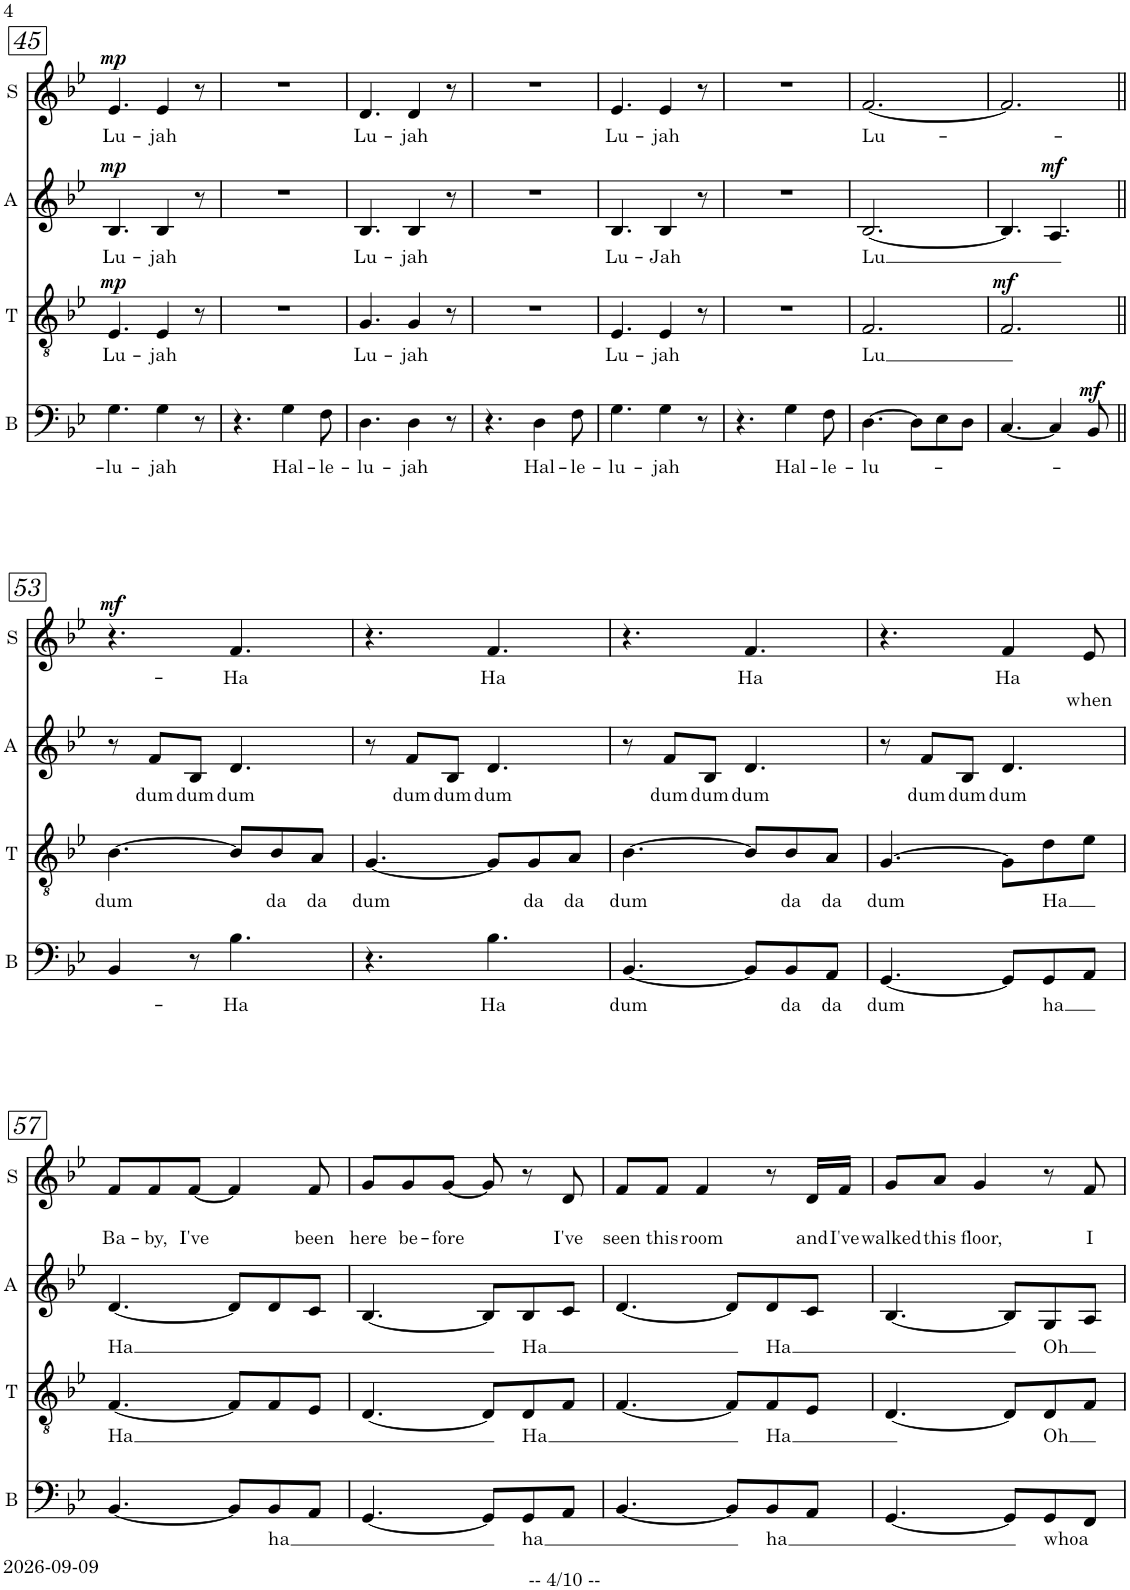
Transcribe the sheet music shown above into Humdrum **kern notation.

**kern	**text	**dynam	**kern	**text	**dynam	**kern	**text	**dynam	**kern	**text	**text	**dynam
*part4	*part4	*part4	*part3	*part3	*part3	*part2	*part2	*part2	*part1	*part1	*part1	*part1
*staff4	*staff4	*staff4	*staff3	*staff3	*staff3	*staff2	*staff2	*staff2	*staff1	*staff1	*staff1	*staff1
*I"Bariton	*	*	*I"Tenor	*	*	*I"Alt	*	*	*I"Sopran	*	*	*
*I'B	*	*	*I'T	*	*	*I'A	*	*	*I'S	*	*	*
!!LO:PB:g=z
*clefF4	*	*	*clefGv2	*	*	*clefG2	*	*	*clefG2	*	*	*
*	*	*	*	*	*	*Trd1c2	*	*	*	*	*	*
*k[b-e-]	*	*	*k[b-e-]	*	*	*k[b-e-]	*	*	*k[b-e-]	*	*	*
*M6/8	*	*	*M6/8	*	*	*M6/8	*	*	*M6/8	*	*	*
=45	=45	=45	=45	=45	=45	=45	=45	=45	=45	=45	=45	=45
!	!LO:LY:b	!	!	!LO:LY:b	!LO:DY:a	!	!LO:LY:b	!LO:DY:a	!	!LO:LY:b	!	!LO:DY:a
4.G\	-lu-	.	4.E-/	Lu-	mp	4.B-/	Lu-	mp	4.e-/	Lu-	.	mp
!	!LO:LY:b	!	!	!LO:LY:b	!	!	!LO:LY:b	!	!	!LO:LY:b	!	!
4G\	-jah	.	4E-/	-jah	.	4B-/	-jah	.	4e-/	-jah	.	.
8r	.	.	8r	.	.	8r	.	.	8r	.	.	.
=46	=46	=46	=46	=46	=46	=46	=46	=46	=46	=46	=46	=46
4.r	.	.	2.r	.	.	2.r	.	.	2.r	.	.	.
!	!LO:LY:b	!	!	!	!	!	!	!	!	!	!	!
4G\	Hal-	.	.	.	.	.	.	.	.	.	.	.
!	!LO:LY:b	!	!	!	!	!	!	!	!	!	!	!
8F\	-le-	.	.	.	.	.	.	.	.	.	.	.
=47	=47	=47	=47	=47	=47	=47	=47	=47	=47	=47	=47	=47
!	!LO:LY:b	!	!	!LO:LY:b	!	!	!LO:LY:b	!	!	!LO:LY:b	!	!
4.D\	-lu-	.	4.G/	Lu-	.	4.B-/	Lu-	.	4.d/	Lu-	.	.
!	!LO:LY:b	!	!	!LO:LY:b	!	!	!LO:LY:b	!	!	!LO:LY:b	!	!
4D\	-jah	.	4G/	-jah	.	4B-/	-jah	.	4d/	-jah	.	.
8r	.	.	8r	.	.	8r	.	.	8r	.	.	.
=48	=48	=48	=48	=48	=48	=48	=48	=48	=48	=48	=48	=48
4.r	.	.	2.r	.	.	2.r	.	.	2.r	.	.	.
!	!LO:LY:b	!	!	!	!	!	!	!	!	!	!	!
4D\	Hal-	.	.	.	.	.	.	.	.	.	.	.
!	!LO:LY:b	!	!	!	!	!	!	!	!	!	!	!
8F\	-le-	.	.	.	.	.	.	.	.	.	.	.
=49	=49	=49	=49	=49	=49	=49	=49	=49	=49	=49	=49	=49
!	!LO:LY:b	!	!	!LO:LY:b	!	!	!LO:LY:b	!	!	!LO:LY:b	!	!
4.G\	-lu-	.	4.E-/	Lu-	.	4.B-/	Lu-	.	4.e-/	Lu-	.	.
!	!LO:LY:b	!	!	!LO:LY:b	!	!	!LO:LY:b	!	!	!LO:LY:b	!	!
4G\	-jah	.	4E-/	-jah	.	4B-/	-Jah	.	4e-/	-jah	.	.
8r	.	.	8r	.	.	8r	.	.	8r	.	.	.
=50	=50	=50	=50	=50	=50	=50	=50	=50	=50	=50	=50	=50
4.r	.	.	2.r	.	.	2.r	.	.	2.r	.	.	.
!	!LO:LY:b	!	!	!	!	!	!	!	!	!	!	!
4G\	Hal-	.	.	.	.	.	.	.	.	.	.	.
!	!LO:LY:b	!	!	!	!	!	!	!	!	!	!	!
8F\	-le-	.	.	.	.	.	.	.	.	.	.	.
=51	=51	=51	=51	=51	=51	=51	=51	=51	=51	=51	=51	=51
!	!LO:LY:b	!	!	!LO:LY:b	!	!	!LO:LY:b	!	!	!LO:LY:b	!	!
[4.D\	-lu-	.	2.F/	Lu	.	[2.B-/	Lu	.	[2.f/	Lu-	.	.
8D\L]	.	.	.	.	.	.	.	.	.	.	.	.
8E-\	.	.	.	.	.	.	.	.	.	.	.	.
8D\J	.	.	.	.	.	.	.	.	.	.	.	.
=52	=52	=52	=52	=52	=52	=52	=52	=52	=52	=52	=52	=52
!	!	!	!	!	!LO:DY:a	!	!	!	!	!	!	!
[4.C/	.	.	2.F/	.	mf	4.B-/]	.	.	2.f/]	.	.	.
!	!	!	!	!	!	!	!	!LO:DY:a	!	!	!	!
4C/]	.	.	.	.	.	4.A/	.	mf	.	.	.	.
!	!	!LO:DY:a	!	!	!	!	!	!	!	!	!	!
8BB-/	.	mf	.	.	.	.	.	.	.	.	.	.
!!LO:LB:g=z
=53||	=53||	=53||	=53||	=53||	=53||	=53||	=53||	=53||	=53||	=53||	=53||	=53||
!	!	!	!	!LO:LY:b	!	!	!	!	!	!	!	!LO:DY:a
4BB-/	.	.	[4.B-\	dum	.	8r	.	.	4.r	.	.	mf
!	!	!	!	!	!	!	!LO:LY:b	!	!	!	!	!
.	.	.	.	.	.	8f/L	dum	.	.	.	.	.
!	!	!	!	!	!	!	!LO:LY:b	!	!	!	!	!
8r	.	.	.	.	.	8B-/J	dum	.	.	.	.	.
!	!LO:LY:b	!	!	!	!	!	!LO:LY:b	!	!	!LO:LY:b	!	!
4.B-\	Ha	.	8B-/L]	.	.	4.d/	dum	.	4.f/	Ha	.	.
!	!	!	!	!LO:LY:b	!	!	!	!	!	!	!	!
.	.	.	8B-/	da	.	.	.	.	.	.	.	.
!	!	!	!	!LO:LY:b	!	!	!	!	!	!	!	!
.	.	.	8A/J	da	.	.	.	.	.	.	.	.
=54	=54	=54	=54	=54	=54	=54	=54	=54	=54	=54	=54	=54
!	!	!	!	!LO:LY:b	!	!	!	!	!	!	!	!
4.r	.	.	[4.G/	dum	.	8r	.	.	4.r	.	.	.
!	!	!	!	!	!	!	!LO:LY:b	!	!	!	!	!
.	.	.	.	.	.	8f/L	dum	.	.	.	.	.
!	!	!	!	!	!	!	!LO:LY:b	!	!	!	!	!
.	.	.	.	.	.	8B-/J	dum	.	.	.	.	.
!	!LO:LY:b	!	!	!	!	!	!LO:LY:b	!	!	!LO:LY:b	!	!
4.B-\	Ha	.	8G/L]	.	.	4.d/	dum	.	4.f/	Ha	.	.
!	!	!	!	!LO:LY:b	!	!	!	!	!	!	!	!
.	.	.	8G/	da	.	.	.	.	.	.	.	.
!	!	!	!	!LO:LY:b	!	!	!	!	!	!	!	!
.	.	.	8A/J	da	.	.	.	.	.	.	.	.
=55	=55	=55	=55	=55	=55	=55	=55	=55	=55	=55	=55	=55
!	!LO:LY:b	!	!	!LO:LY:b	!	!	!	!	!	!	!	!
[4.BB-/	dum	.	[4.B-\	dum	.	8r	.	.	4.r	.	.	.
!	!	!	!	!	!	!	!LO:LY:b	!	!	!	!	!
.	.	.	.	.	.	8f/L	dum	.	.	.	.	.
!	!	!	!	!	!	!	!LO:LY:b	!	!	!	!	!
.	.	.	.	.	.	8B-/J	dum	.	.	.	.	.
!	!	!	!	!	!	!	!LO:LY:b	!	!	!LO:LY:b	!	!
8BB-/L]	.	.	8B-/L]	.	.	4.d/	dum	.	4.f/	Ha	.	.
!	!LO:LY:b	!	!	!LO:LY:b	!	!	!	!	!	!	!	!
8BB-/	da	.	8B-/	da	.	.	.	.	.	.	.	.
!	!LO:LY:b	!	!	!LO:LY:b	!	!	!	!	!	!	!	!
8AA/J	da	.	8A/J	da	.	.	.	.	.	.	.	.
=56	=56	=56	=56	=56	=56	=56	=56	=56	=56	=56	=56	=56
!	!LO:LY:b	!	!	!LO:LY:b	!	!	!	!	!	!	!	!
[4.GG/	dum	.	[4.G/	dum	.	8r	.	.	4.r	.	.	.
!	!	!	!	!	!	!	!LO:LY:b	!	!	!	!	!
.	.	.	.	.	.	8f/L	dum	.	.	.	.	.
!	!	!	!	!	!	!	!LO:LY:b	!	!	!	!	!
.	.	.	.	.	.	8B-/J	dum	.	.	.	.	.
!	!	!	!	!	!	!	!LO:LY:b	!	!	!LO:LY:b	!	!
8GG/L]	.	.	8G\L]	.	.	4.d/	dum	.	4f/	Ha	.	.
!	!LO:LY:b	!	!	!LO:LY:b	!	!	!	!	!	!	!	!
8GG/	ha	.	8d\	Ha	.	.	.	.	.	.	.	.
!	!	!	!	!	!	!	!	!	!	!	!LO:LY:b	!
8AA/J	.	.	8e-\J	.	.	.	.	.	8e-/	.	when	.
!!LO:LB:g=z
=57	=57	=57	=57	=57	=57	=57	=57	=57	=57	=57	=57	=57
!	!	!	!	!LO:LY:b	!	!	!LO:LY:b	!	!	!	!LO:LY:b	!
[4.BB-/	.	.	[4.F/	Ha	.	[4.d/	Ha	.	8f/L	.	Ba-	.
!	!	!	!	!	!	!	!	!	!	!	!LO:LY:b	!
.	.	.	.	.	.	.	.	.	8f/	.	-by,	.
!	!	!	!	!	!	!	!	!	!	!	!LO:LY:b	!
.	.	.	.	.	.	.	.	.	[8f/J	.	I've	.
8BB-/L]	.	.	8F/L]	.	.	8d/L]	.	.	4f/]	.	.	.
!	!LO:LY:b	!	!	!	!	!	!	!	!	!	!	!
8BB-/	ha	.	8F/	.	.	8d/	.	.	.	.	.	.
!	!	!	!	!	!	!	!	!	!	!	!LO:LY:b	!
8AA/J	.	.	8E-/J	.	.	8c/J	.	.	8f/	.	been	.
=58	=58	=58	=58	=58	=58	=58	=58	=58	=58	=58	=58	=58
!	!	!	!	!	!	!	!	!	!	!	!LO:LY:b	!
[4.GG/	.	.	[4.D/	.	.	[4.B-/	.	.	8g/L	.	here	.
!	!	!	!	!	!	!	!	!	!	!	!LO:LY:b	!
.	.	.	.	.	.	.	.	.	8g/	.	be-	.
!	!	!	!	!	!	!	!	!	!	!	!LO:LY:b	!
.	.	.	.	.	.	.	.	.	[8g/J	.	-fore	.
8GG/L]	.	.	8D/L]	.	.	8B-/L]	.	.	8g/]	.	.	.
!	!LO:LY:b	!	!	!LO:LY:b	!	!	!LO:LY:b	!	!	!	!	!
8GG/	ha	.	8D/	Ha	.	8B-/	Ha	.	8r	.	.	.
!	!	!	!	!	!	!	!	!	!	!	!LO:LY:b	!
8AA/J	.	.	8F/J	.	.	8c/J	.	.	8d/	.	I've	.
=59	=59	=59	=59	=59	=59	=59	=59	=59	=59	=59	=59	=59
!	!	!	!	!	!	!	!	!	!	!	!LO:LY:b	!
[4.BB-/	.	.	[4.F/	.	.	[4.d/	.	.	8f/L	.	seen	.
!	!	!	!	!	!	!	!	!	!	!	!LO:LY:b	!
.	.	.	.	.	.	.	.	.	8f/J	.	this	.
!	!	!	!	!	!	!	!	!	!	!	!LO:LY:b	!
.	.	.	.	.	.	.	.	.	4f/	.	room	.
8BB-/L]	.	.	8F/L]	.	.	8d/L]	.	.	.	.	.	.
!	!LO:LY:b	!	!	!LO:LY:b	!	!	!LO:LY:b	!	!	!	!	!
8BB-/	ha	.	8F/	Ha	.	8d/	Ha	.	8r	.	.	.
!	!	!	!	!	!	!	!	!	!	!	!LO:LY:b	!
8AA/J	.	.	8E-/J	.	.	8c/J	.	.	16d/LL	.	and	.
!	!	!	!	!	!	!	!	!	!	!	!LO:LY:b	!
.	.	.	.	.	.	.	.	.	16f/JJ	.	I've	.
=60	=60	=60	=60	=60	=60	=60	=60	=60	=60	=60	=60	=60
!	!	!	!	!	!	!	!	!	!	!	!LO:LY:b	!
[4.GG/	.	.	[4.D/	.	.	[4.B-/	.	.	8g/L	.	walked	.
!	!	!	!	!	!	!	!	!	!	!	!LO:LY:b	!
.	.	.	.	.	.	.	.	.	8a/J	.	this	.
!	!	!	!	!	!	!	!	!	!	!	!LO:LY:b	!
.	.	.	.	.	.	.	.	.	4g/	.	floor,	.
8GG/L]	.	.	8D/L]	.	.	8B-/L]	.	.	.	.	.	.
!	!LO:LY:b	!	!	!LO:LY:b	!	!	!LO:LY:b	!	!	!	!	!
8GG/	whoa	.	8D/	Oh	.	8G/	Oh	.	8r	.	.	.
!	!	!	!	!	!	!	!	!	!	!	!LO:LY:b	!
8FF/J	.	.	8F/J	.	.	8A/J	.	.	8f/	.	I	.
=	=	=	=	=	=	=	=	=	=	=	=	=
*-	*-	*-	*-	*-	*-	*-	*-	*-	*-	*-	*-	*-
